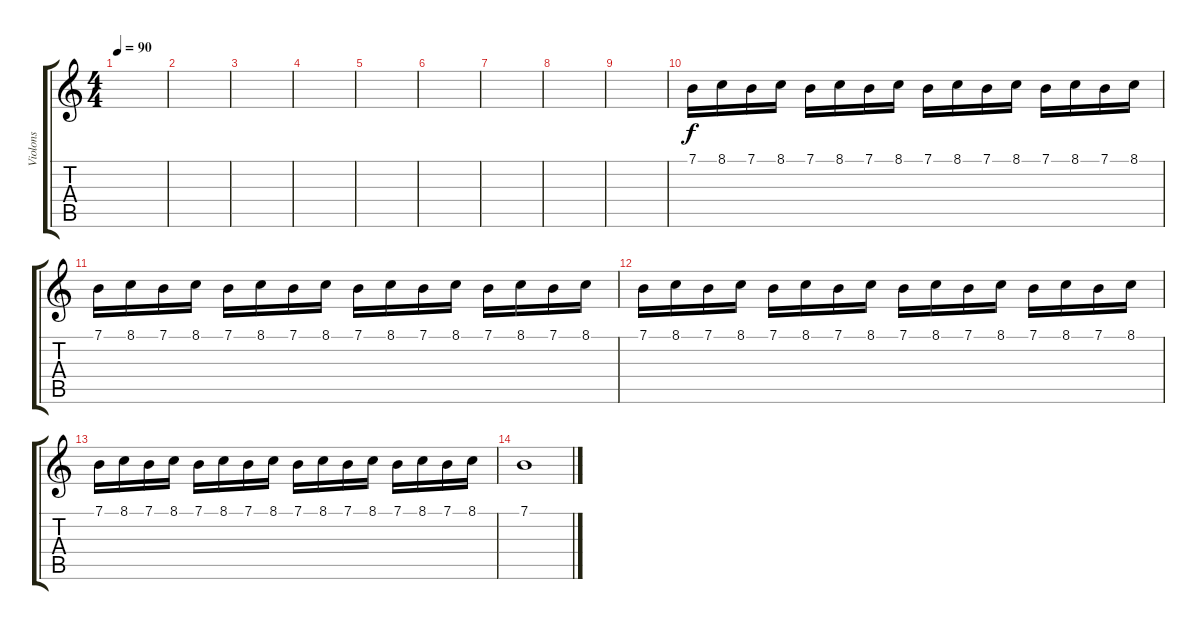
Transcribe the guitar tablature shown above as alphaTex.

\track ("Violons" "Violons") {instrument synthstrings1}
\staff {score tabs}
\tuning (E4 B3 G3 D3 A2 E2) {hide}
\ts (4 4)
\tempo 90
\clef g2
\ks c
|
|
|
|
|
|
|
|
|
7.1.16{volume 13} 8.1.16 7.1.16 8.1.16 7.1.16 8.1.16 7.1.16 8.1.16 7.1.16 8.1.16 7.1.16 8.1.16 7.1.16 8.1.16 7.1.16 8.1.16 |
7.1.16 8.1.16 7.1.16 8.1.16 7.1.16 8.1.16 7.1.16 8.1.16 7.1.16 8.1.16 7.1.16 8.1.16 7.1.16 8.1.16 7.1.16 8.1.16 |
7.1.16 8.1.16 7.1.16 8.1.16 7.1.16 8.1.16 7.1.16 8.1.16 7.1.16 8.1.16 7.1.16 8.1.16 7.1.16 8.1.16 7.1.16 8.1.16 |
7.1.16 8.1.16 7.1.16 8.1.16 7.1.16 8.1.16 7.1.16 8.1.16 7.1.16{volume 6} 8.1.16 7.1.16 8.1.16 7.1.16 8.1.16 7.1.16 8.1.16 |
7.1.1
